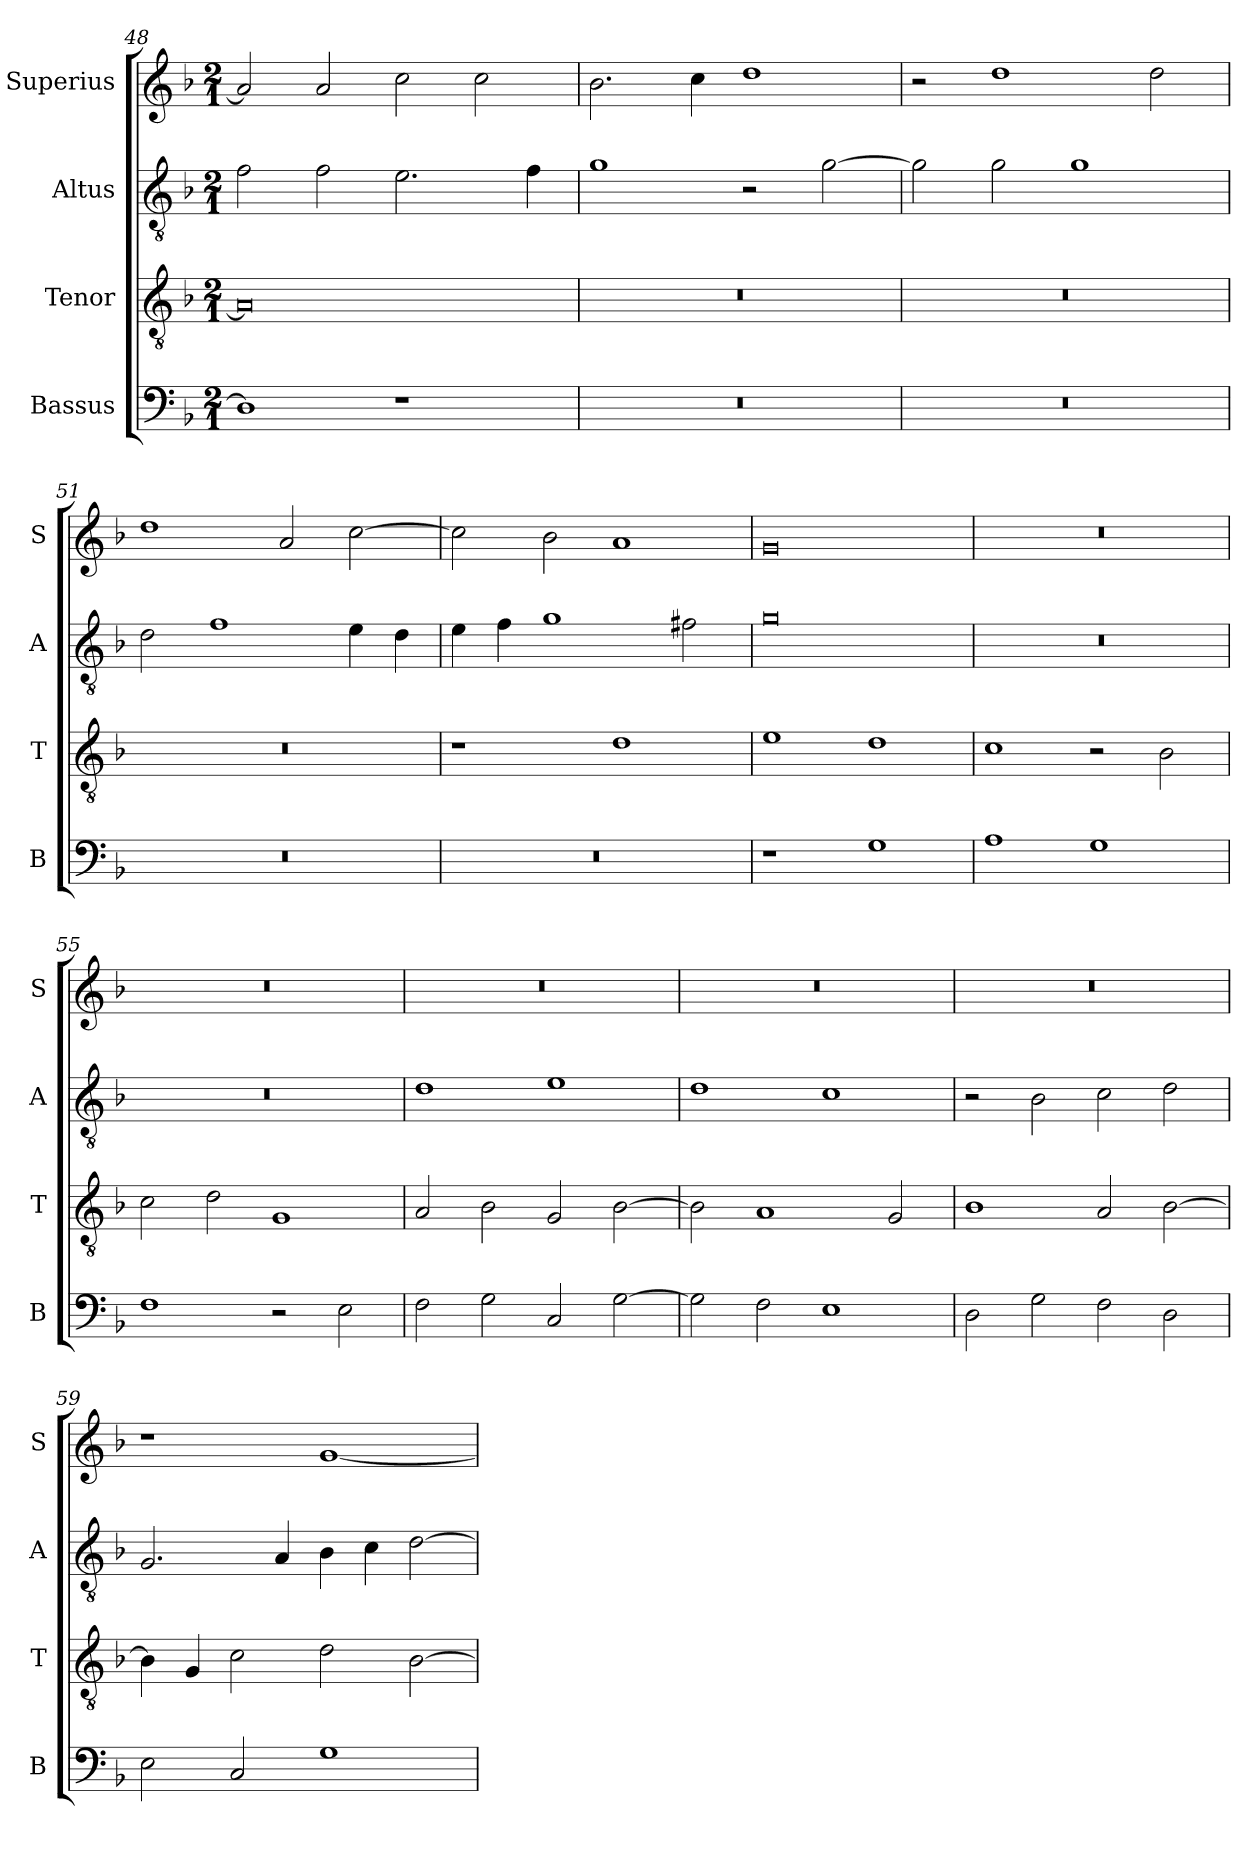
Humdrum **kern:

**kern	**kern	**kern	**kern
*part4	*part3	*part2	*part1
*staff4	*staff3	*staff2	*staff1
*I"Bassus	*I"Tenor	*I"Altus	*I"Superius
*I'B	*I'T	*I'A	*I'S
*clefF4	*clefGv2	*clefGv2	*clefG2
*k[b-]	*k[b-]	*k[b-]	*k[b-]
*F:	*F:	*F:	*F:
*M2/1	*M2/1	*M2/1	*M2/1
=48	=48	=48	=48
1D]	0A]	2f	2a]
.	.	2f	2a
1r	.	2.e	2cc
.	.	.	2cc
.	.	4f	.
=49	=49	=49	=49
0r	0r	1g	2.b-
.	.	.	4cc
.	.	2r	1dd
.	.	[2g	.
=50	=50	=50	=50
0r	0r	2g]	2r
.	.	2g	1dd
.	.	1g	.
.	.	.	2dd
=51	=51	=51	=51
0r	0r	2d	1dd
.	.	1f	.
.	.	.	2a
.	.	4e	[2cc
.	.	4d	.
=52	=52	=52	=52
0r	1r	4e	2cc]
.	.	4f	.
.	.	1g	2b-
.	1d	.	1a
.	.	2f#X	.
=53	=53	=53	=53
1r	1e	0g	0g
1G	1d	.	.
=54	=54	=54	=54
1A	1c	0r	0r
1G	2r	.	.
.	2B-	.	.
=55	=55	=55	=55
1F	2c	0r	0r
.	2d	.	.
2r	1G	.	.
2E	.	.	.
=56	=56	=56	=56
2F	2A	1d	0r
2G	2B-	.	.
2C	2G	1e	.
[2G	[2B-	.	.
=57	=57	=57	=57
2G]	2B-]	1d	0r
2F	1A	.	.
1E	.	1c	.
.	2G	.	.
=58	=58	=58	=58
2D	1B-	2r	0r
2G	.	2B-	.
2F	2A	2c	.
2D	[2B-	2d	.
=59	=59	=59	=59
2E	4B-]	2.G	1r
.	4G	.	.
2C	2c	.	.
.	.	4A	.
1G	2d	4B-	[1g
.	.	4c	.
.	[2B-	[2d	.
=	=	=	=
*-	*-	*-	*-
